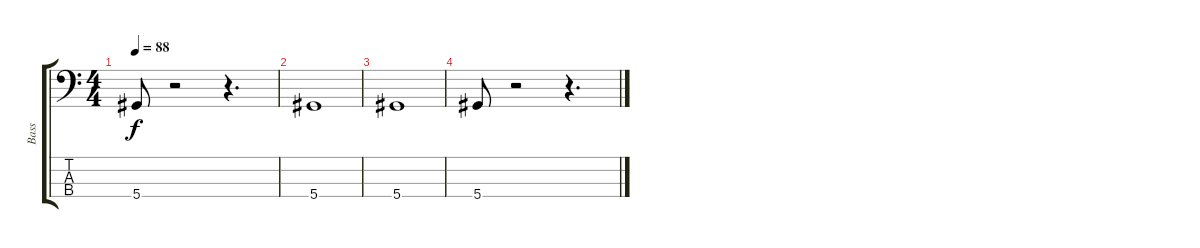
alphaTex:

\track ("Bass" "Bass") {instrument electricbassfinger}
\staff {score tabs}
\tuning (Gb2 Db2 Ab1 Eb1) {hide}
\ts (4 4)
\tempo 88
\clef f4
\ks c
5.4.8{dy f} r.2 r.4{d} |
5.4.1 |
5.4.1 |
5.4.8 r.2 r.4{d}
